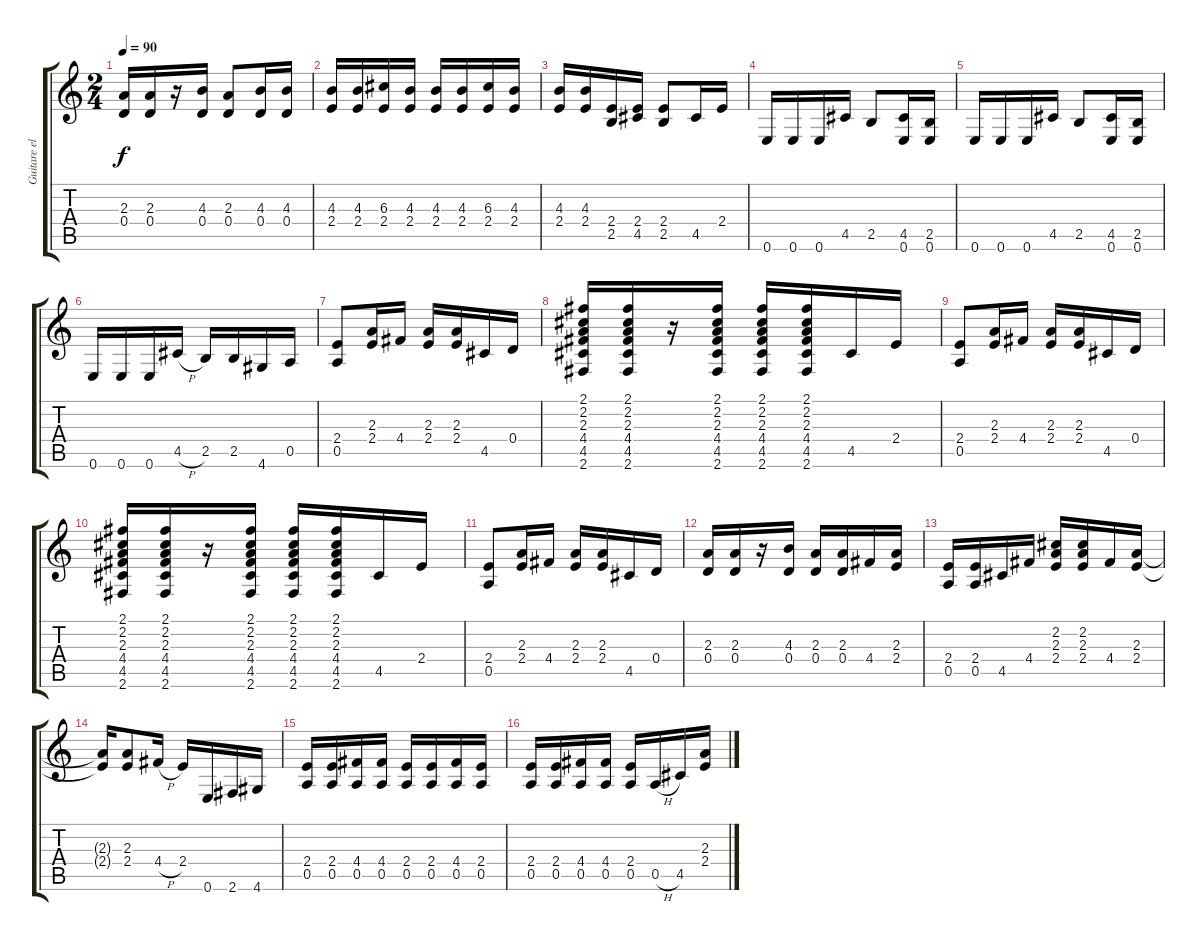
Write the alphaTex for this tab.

\track ("Guitare elec 2" "Guitare el") {instrument electricguitarclean}
\staff {score tabs}
\tuning (E4 B3 G3 D3 A2 E2) {hide}
\ts (2 4)
\tempo 90
\clef g2
\ks c
(2.3 0.4).16{dy f} (2.3 0.4).16 r.16 (4.3 0.4).16 (2.3 0.4).8 (4.3 0.4).16 (4.3 0.4).16 |
(4.3 2.4).16 (4.3 2.4).16 (6.3 2.4).16 (4.3 2.4).16 (4.3 2.4).16 (4.3 2.4).16 (6.3 2.4).16 (4.3 2.4).16 |
(4.3 2.4).16 (4.3 2.4).16 (2.4 2.5).16 (2.4 4.5).16 (2.4 2.5).8 4.5.16 2.4.16 |
0.6.16 0.6.16 0.6.16 4.5.16 2.5.8 (4.5 0.6).16 (2.5 0.6).16 |
0.6.16 0.6.16 0.6.16 4.5.16 2.5.8 (4.5 0.6).16 (2.5 0.6).16 |
0.6.16 0.6.16 0.6.16 4.5{h}.16 2.5.16 2.5.16 4.6.16 0.5.16 |
(2.4 0.5).8 (2.3 2.4).16 4.4.16 (2.3 2.4).16 (2.3 2.4).16 4.5.16 0.4.16 |
(2.1 2.2 2.3 4.4 4.5 2.6).16 (2.1 2.2 2.3 4.4 4.5 2.6).16 r.16 (2.1 2.2 2.3 4.4 4.5 2.6).16 (2.1 2.2 2.3 4.4 4.5 2.6).16 (2.1 2.2 2.3 4.4 4.5 2.6).16 4.5.16 2.4.16 |
(2.4 0.5).8 (2.3 2.4).16 4.4.16 (2.3 2.4).16 (2.3 2.4).16 4.5.16 0.4.16 |
(2.1 2.2 2.3 4.4 4.5 2.6).16 (2.1 2.2 2.3 4.4 4.5 2.6).16 r.16 (2.1 2.2 2.3 4.4 4.5 2.6).16 (2.1 2.2 2.3 4.4 4.5 2.6).16 (2.1 2.2 2.3 4.4 4.5 2.6).16 4.5.16 2.4.16 |
(2.4 0.5).8 (2.3 2.4).16 4.4.16 (2.3 2.4).16 (2.3 2.4).16 4.5.16 0.4.16 |
(2.3 0.4).16 (2.3 0.4).16 r.16 (4.3 0.4).16 (2.3 0.4).16 (2.3 0.4).16 4.4.16 (2.3 2.4).16 |
(2.4 0.5).16 (2.4 0.5).16 4.5.16 4.4.16 (2.2 2.3 2.4).16 (2.2 2.3 2.4).16 4.4.16 (2.3 2.4).16 |
(2.3{t} 2.4{t}).16 (2.3 2.4).8 4.4{h}.16 2.4.16 0.6.16 2.6.16 4.6.16 |
(2.4 0.5).16 (2.4 0.5).16 (4.4 0.5).16 (4.4 0.5).16 (2.4 0.5).16 (2.4 0.5).16 (4.4 0.5).16 (2.4 0.5).16 |
(2.4 0.5).16 (2.4 0.5).16 (4.4 0.5).16 (4.4 0.5).16 (2.4 0.5).16 0.5{h}.16 4.5.16 (2.3 2.4).16
